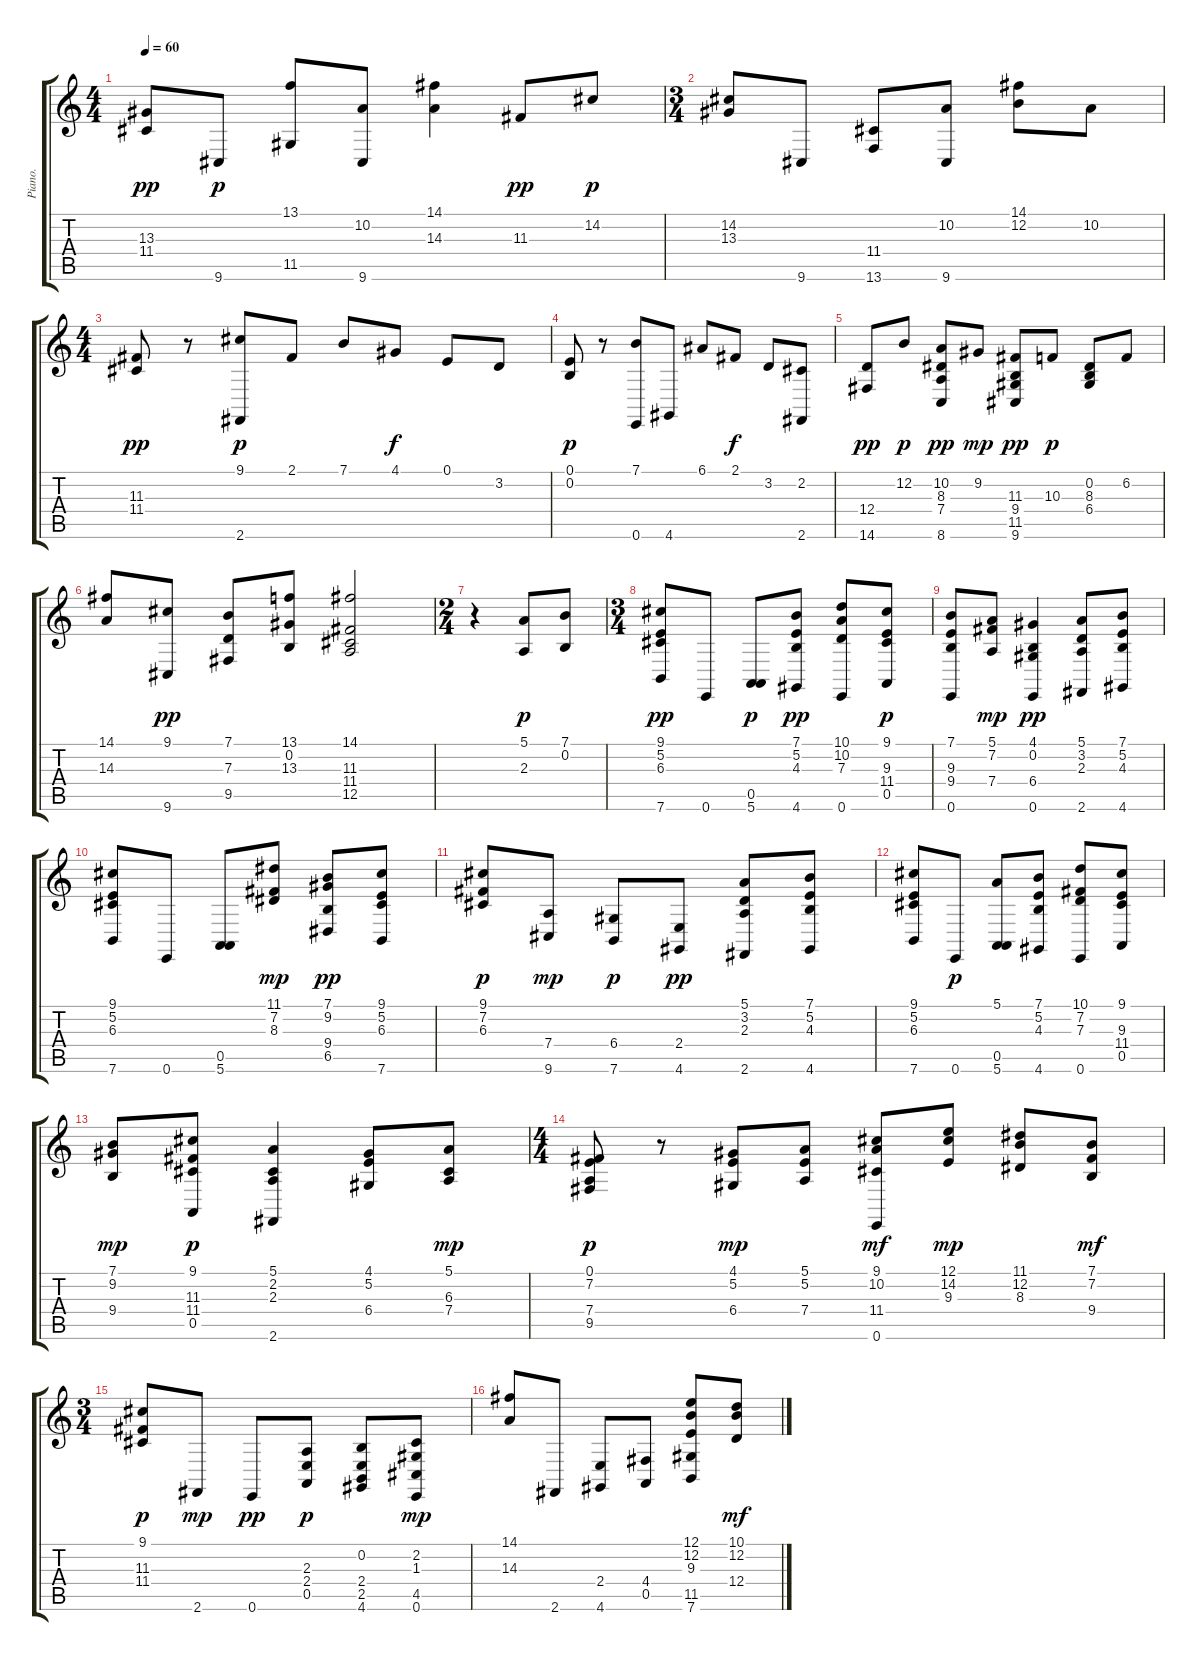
\track ("Piano." "Piano.") {instrument acousticgrandpiano}
\staff {score tabs}
\tuning (E4 B3 G3 D3 A2 E2) {hide}
\ts (4 4)
\tempo 60
\clef g2
\ks c
(13.3 11.4).8{dy pp} 9.6.8{dy p} (13.1 11.5).8 (10.2 9.6).8 (14.1 14.3).4 11.3.8{dy pp} 14.2.8{dy p} |
\ts (3 4)
(14.2 13.3).8 9.6.8 (11.4 13.6).8 (10.2 9.6).8 (14.1 12.2).8 10.2.8 |
\ts (4 4)
(11.3 11.4).8{dy pp} r.8 (9.1 2.6).8{dy p} 2.1.8 7.1.8 4.1.8{dy f} 0.1.8 3.2.8 |
(0.1 0.2).8{dy p} r.8 (7.1 0.6).8 4.6.8 6.1.8 2.1.8{dy f} 3.2.8 (2.2 2.6).8 |
(12.4 14.6).8{dy pp} 12.2.8{dy p} (10.2 8.3 7.4 8.6).8{dy pp} 9.2.8{dy mp} (11.3 9.4 11.5 9.6).8{dy pp} 10.3.8{dy p} (0.2 8.3 6.4).8 6.2.8 |
(14.1 14.3).8 (9.1 9.6).8{dy pp} (7.1 7.3 9.5).8 (13.1 0.2 13.3).8 (14.1 11.3 11.4 12.5).2 |
\ts (2 4)
r.4 (5.1 2.3).8{dy p} (7.1 0.2).8 |
\ts (3 4)
(9.1 5.2 6.3 7.6).8{dy pp} 0.6.8 (0.5 5.6).8{dy p} (7.1 5.2 4.3 4.6).8{dy pp} (10.1 10.2 7.3 0.6).8 (9.1 9.3 11.4 0.5).8{dy p} |
(7.1 9.3 9.4 0.6).8 (5.1 7.2 7.4).8{dy mp} (4.1 0.2 6.4 0.6).4{dy pp} (5.1 3.2 2.3 2.6).8 (7.1 5.2 4.3 4.6).8 |
(9.1 5.2 6.3 7.6).8 0.6.8 (0.5 5.6).8 (11.1 7.2 8.3).8{dy mp} (7.1 9.2 9.4 6.5).8{dy pp} (9.1 5.2 6.3 7.6).8 |
(9.1 7.2 6.3).8{dy p} (7.4 9.6).8{dy mp} (6.4 7.6).8{dy p} (2.4 4.6).8{dy pp} (5.1 3.2 2.3 2.6).8 (7.1 5.2 4.3 4.6).8 |
(9.1 5.2 6.3 7.6).8 0.6.8{dy p} (5.1 0.5 5.6).8 (7.1 5.2 4.3 4.6).8 (10.1 7.2 7.3 0.6).8 (9.1 9.3 11.4 0.5).8 |
(7.1 9.2 9.4).8{dy mp} (9.1 11.3 11.4 0.5).8{dy p} (5.1 2.2 2.3 2.6).4 (4.1 5.2 6.4).8 (5.1 6.3 7.4).8{dy mp} |
\ts (4 4)
(0.1 7.2 7.4 9.5).8{dy p} r.8 (4.1 5.2 6.4).8{dy mp} (5.1 5.2 7.4).8 (9.1 10.2 11.4 0.6).8{dy mf} (12.1 14.2 9.3).8{dy mp} (11.1 12.2 8.3).8 (7.1 7.2 9.4).8{dy mf} |
\ts (3 4)
(9.1 11.3 11.4).8{dy p} 2.6.8{dy mp} 0.6.8{dy pp} (2.3 2.4 0.5).8{dy p} (0.2 2.4 2.5 4.6).8 (2.2 1.3 4.5 0.6).8{dy mp} |
(14.1 14.3).8 2.6.8 (2.4 4.6).8 (4.4 0.5).8 (12.1 12.2 9.3 11.5 7.6).8 (10.1 12.2 12.4).8{dy mf}
